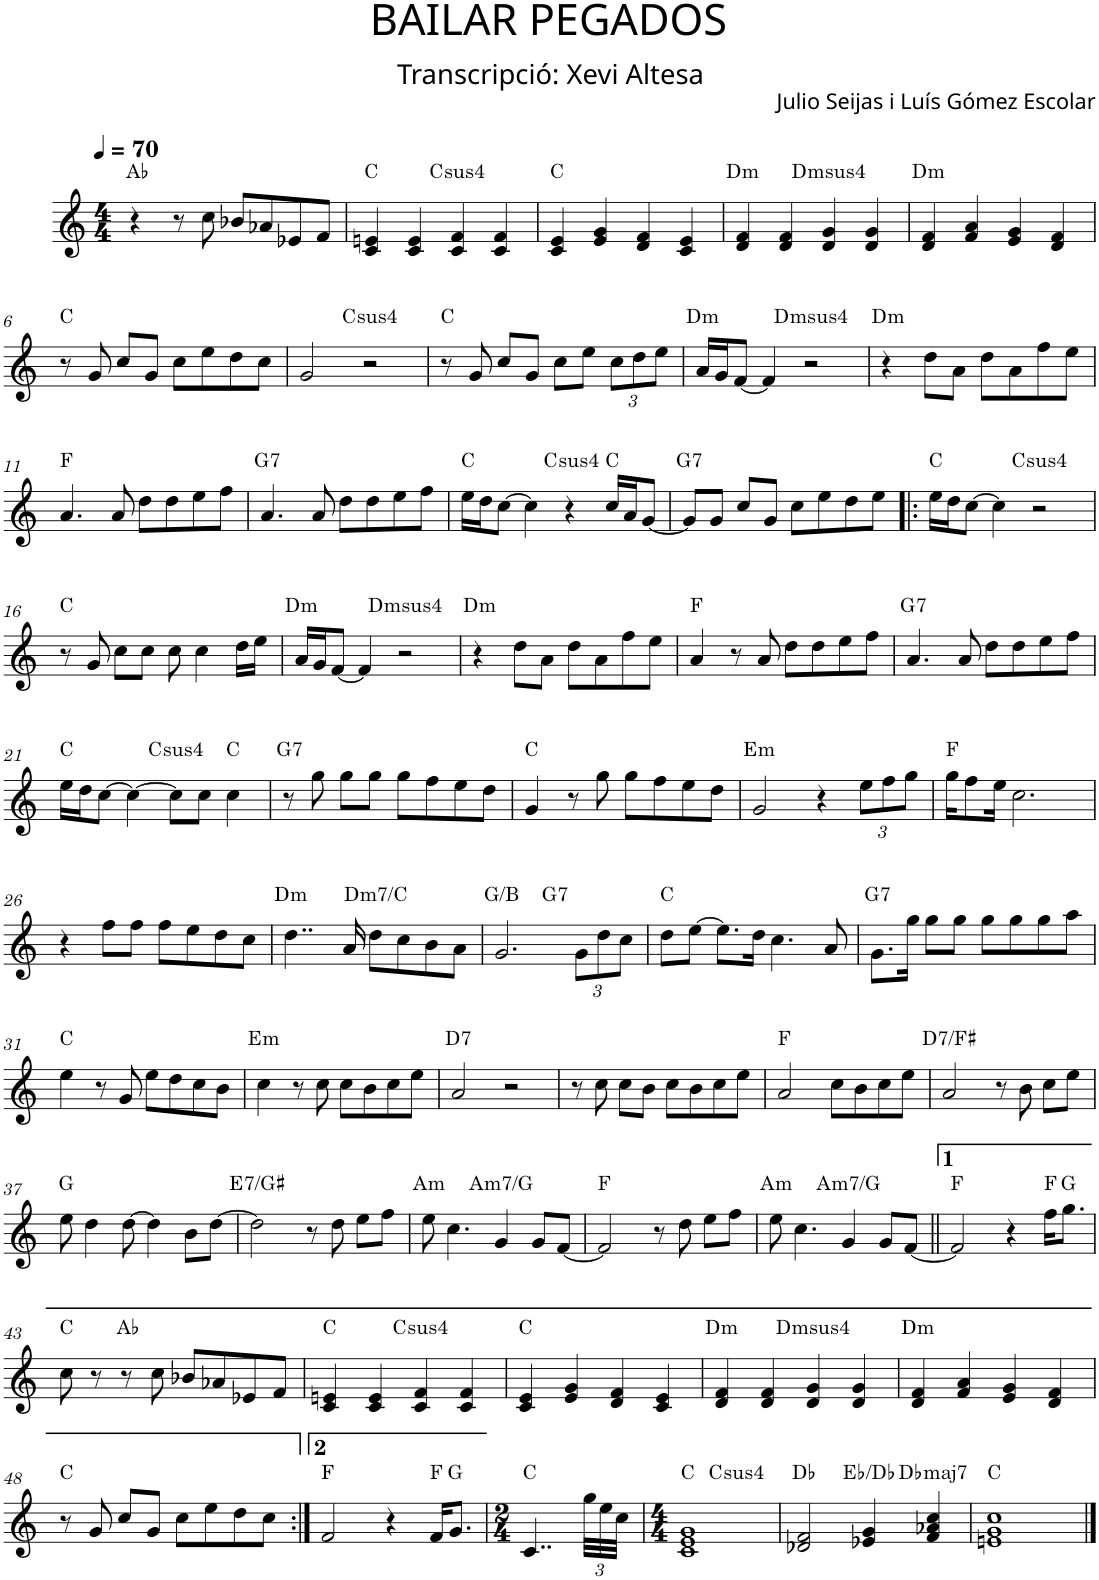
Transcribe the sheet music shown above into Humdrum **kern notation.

**kern	**harte
*part1	*part1
*staff1	*
*I"P1	*
*clefG2	*
*k[]	*
*M4/4	*
*MM70	*
=1	=1
4r	Ab:maj
8r	.
8cc\	.
8b-X/L	.
8a-X/	.
8e-X/	.
8f/J	.
=2	=2
4c/ 4en/	C:maj
4c/ 4e/	.
!	!LO:H:kt=4
4c/ 4f/	C:sus4
4c/ 4f/	.
=3	=3
4c/ 4e/	C:maj
4e/ 4g/	.
4d/ 4f/	.
4c/ 4e/	.
=4	=4
!	!LO:H:kt=m
4d/ 4f/	D:min
4d/ 4f/	.
!	!LO:H:kt=4
4d/ 4g/	D:sus4
4d/ 4g/	.
=5	=5
!	!LO:H:kt=m
4d/ 4f/	D:min
4f/ 4a/	.
4e/ 4g/	.
4d/ 4f/	.
!!LO:LB:g=z
=6	=6
8r	C:maj
8g/	.
8cc/L	.
8g/J	.
8cc\L	.
8ee\	.
8dd\	.
8cc\J	.
=7	=7
2g/	.
!	!LO:H:kt=4
2r	C:sus4
=8	=8
8r	C:maj
8g/	.
8cc/L	.
8g/J	.
8cc\L	.
8ee\J	.
*Xbrackettup	*
12cc\L	.
12dd\	.
12ee\J	.
=9	=9
!	!LO:H:kt=m
16a/LL	D:min
16g/J	.
[<8f/J	.
4f/]	.
!	!LO:H:kt=4
2r	D:sus4
=10	=10
!	!LO:H:kt=m
4r	D:min
8dd\L	.
8a\J	.
8dd\L	.
8a\	.
8ff\	.
8ee\J	.
!!LO:LB:g=z
=11	=11
4.a/	F:maj
8a/	.
8dd\L	.
8dd\	.
8ee\	.
8ff\J	.
=12	=12
!	!LO:H:kt=7
4.a/	G:7
8a/	.
8dd\L	.
8dd\	.
8ee\	.
8ff\J	.
=13	=13
16ee\LL	C:maj
16dd\J	.
[>8cc\J	.
4cc\]	.
!	!LO:H:kt=4
4r	C:sus4
16cc/LL	C:maj
16a/J	.
[<8g/J	.
=14	=14
!	!LO:H:kt=7
8g/L]	G:7
8g/J	.
8cc/L	.
8g/J	.
8cc\L	.
8ee\	.
8dd\	.
8ee\J	.
=15!|:	=15!|:
16ee\LL	C:maj
16dd\J	.
[>8cc\J	.
4cc\]	.
!	!LO:H:kt=4
2r	C:sus4
!!LO:LB:g=z
=16	=16
8r	C:maj
8g/	.
8cc\L	.
8cc\J	.
8cc\	.
4cc\	.
16dd\LL	.
16ee\JJ	.
=17	=17
!	!LO:H:kt=m
16a/LL	D:min
16g/J	.
[<8f/J	.
4f/]	.
!	!LO:H:kt=4
2r	D:sus4
=18	=18
!	!LO:H:kt=m
4r	D:min
8dd\L	.
8a\J	.
8dd\L	.
8a\	.
8ff\	.
8ee\J	.
=19	=19
4a/	F:maj
8r	.
8a/	.
8dd\L	.
8dd\	.
8ee\	.
8ff\J	.
=20	=20
!	!LO:H:kt=7
4.a/	G:7
8a/	.
8dd\L	.
8dd\	.
8ee\	.
8ff\J	.
!!LO:LB:g=z
=21	=21
16ee\LL	C:maj
16dd\J	.
[>8cc\J	.
4cc\_	.
!	!LO:H:kt=4
8cc\L]	C:sus4
8cc\J	.
4cc\	C:maj
=22	=22
!	!LO:H:kt=7
8r	G:7
8gg\	.
8gg\L	.
8gg\J	.
8gg\L	.
8ff\	.
8ee\	.
8dd\J	.
=23	=23
4g/	C:maj
8r	.
8gg\	.
8gg\L	.
8ff\	.
8ee\	.
8dd\J	.
=24	=24
!	!LO:H:kt=m
2g/	E:min
4r	.
12ee\L	.
12ff\	.
12gg\J	.
=25	=25
16gg\KL	F:maj
8ff\	.
16ee\Jk	.
2.cc\	.
!!LO:LB:g=z
=26	=26
4r	.
8ff\L	.
8ff\J	.
8ff\L	.
8ee\	.
8dd\	.
8cc\J	.
=27	=27
!	!LO:H:kt=m
4..dd\	D:min
16a/	.
!	!LO:H:kt=m7
8dd\L	D:min7/b7
8cc\	.
8b\	.
8a\J	.
=28	=28
*^	*
2.g/	2ryy	G:maj/3
!	!	!LO:H:kt=7
.	2ryy	G:7
12g\L	.	.
12dd\	.	.
12cc\J	.	.
*v	*v	*
=29	=29
8dd\L	C:maj
[>8ee\J	.
8.ee\L]	.
16dd\Jk	.
4.cc\	.
8a/	.
=30	=30
!	!LO:H:kt=7
8.g\L	G:7
16gg\Jk	.
8gg\L	.
8gg\J	.
8gg\L	.
8gg\	.
8gg\	.
8aa\J	.
!!LO:LB:g=z
=31	=31
4ee\	C:maj
8r	.
8g/	.
8ee\L	.
8dd\	.
8cc\	.
8b\J	.
=32	=32
!	!LO:H:kt=m
4cc\	E:min
8r	.
8cc\	.
8cc\L	.
8b\	.
8cc\	.
8ee\J	.
=33	=33
!	!LO:H:kt=7
2a/	D:7
2r	.
=34	=34
8r	.
8cc\	.
8cc\L	.
8b\J	.
8cc\L	.
8b\	.
8cc\	.
8ee\J	.
=35	=35
2a/	F:maj
8cc\L	.
8b\	.
8cc\	.
8ee\J	.
=36	=36
!	!LO:H:kt=7
2a/	D:7/3
8r	.
8b\	.
8cc\L	.
8ee\J	.
!!LO:LB:g=z
=37	=37
8ee\	G:maj
4dd\	.
[>8dd\	.
4dd\]	.
8b\L	.
[>8dd\J	.
=38	=38
!	!LO:H:kt=7
2dd\]	E:7/3
8r	.
8dd\	.
8ee\L	.
8ff\J	.
=39	=39
!	!LO:H:kt=m
8ee\	A:min
4.cc\	.
!	!LO:H:kt=m7
4g/	A:min7/b7
8g/L	.
[<8f/J	.
=40	=40
2f/]	F:maj
8r	.
8dd\	.
8ee\L	.
8ff\J	.
=41	=41
!	!LO:H:kt=m
8ee\	A:min
4.cc\	.
!	!LO:H:kt=m7
4g/	A:min7/b7
8g/L	.
[<8f/J	.
=42||	=42||
2f/]	F:maj
4r	.
16ff\KL	F:maj
8.gg\J	G:maj
!!LO:LB:g=z
=43	=43
8cc\	C:maj
8r	.
8r	Ab:maj
8cc\	.
8b-X/L	.
8a-X/	.
8e-X/	.
8f/J	.
=44	=44
4c/ 4en/	C:maj
4c/ 4e/	.
!	!LO:H:kt=4
4c/ 4f/	C:sus4
4c/ 4f/	.
=45	=45
4c/ 4e/	C:maj
4e/ 4g/	.
4d/ 4f/	.
4c/ 4e/	.
=46	=46
!	!LO:H:kt=m
4d/ 4f/	D:min
4d/ 4f/	.
!	!LO:H:kt=4
4d/ 4g/	D:sus4
4d/ 4g/	.
=47	=47
!	!LO:H:kt=m
4d/ 4f/	D:min
4f/ 4a/	.
4e/ 4g/	.
4d/ 4f/	.
!!LO:LB:g=z
=48	=48
8r	C:maj
8g/	.
8cc/L	.
8g/J	.
8cc\L	.
8ee\	.
8dd\	.
8cc\J	.
=49:|!	=49:|!
2f/	F:maj
4r	.
16f/KL	F:maj
8.g/J	G:maj
=50	=50
*M2/4	*
4..c/	C:maj
48gg\LLL	.
48ee\	.
48cc\JJJ	.
=51	=51
*M4/4	*
*^	*
1c 1e 1g	2ryy	C:maj
!	!	!LO:H:kt=4
.	2ryy	C:sus4
*v	*v	*
=52	=52
2d-X/ 2f/	Db:maj
4e-X/ 4g/	Eb:maj/b7
!	!LO:H:kt=maj7
4f/ 4a-X/ 4cc/	Db:maj7
=53	=53
1en 1g 1cc	C:maj
==	==
*-	*-
